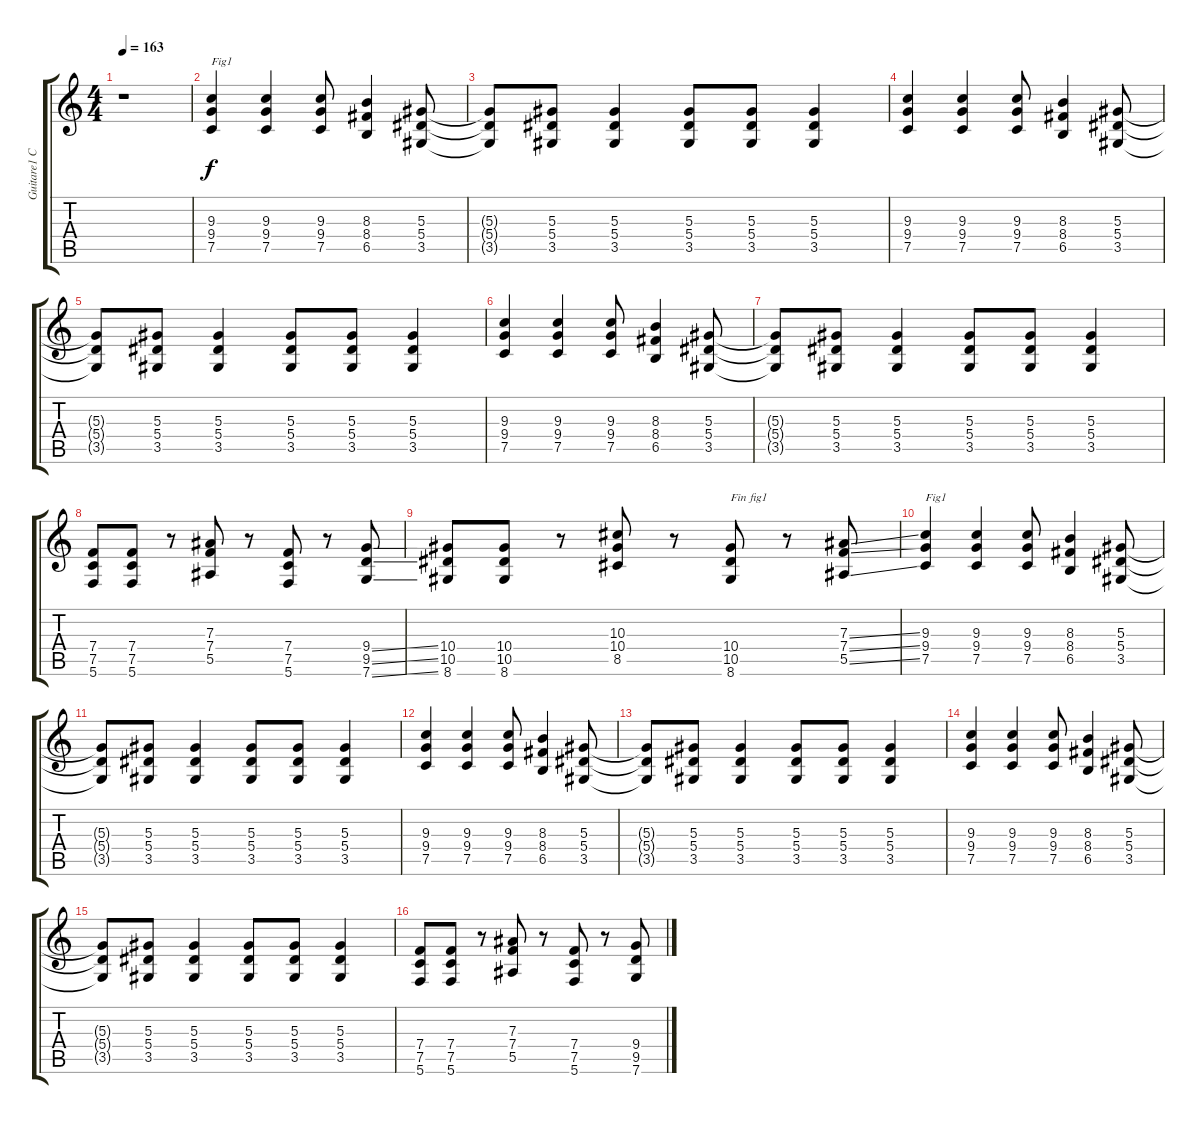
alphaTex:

\track ("Guitare1 C" "Guitare1 C") {instrument overdrivenguitar}
\staff {score tabs}
\tuning (C4 G3 Eb3 Bb2 F2 C2) {hide}
\ts (4 4)
\tempo 163
\clef g2
\ks c
r.1{dy f instrument overdrivenguitar} |
(9.3 9.4 7.5).4{txt "Fig1"} (9.3 9.4 7.5).4 (9.3 9.4 7.5).8 (8.3 8.4 6.5).4 (5.3 5.4 3.5).8 |
(5.3{t} 5.4{t} 3.5{t}).8 (5.3 5.4 3.5).8 (5.3 5.4 3.5).4 (5.3 5.4 3.5).8 (5.3 5.4 3.5).8 (5.3 5.4 3.5).4 |
(9.3 9.4 7.5).4 (9.3 9.4 7.5).4 (9.3 9.4 7.5).8 (8.3 8.4 6.5).4 (5.3 5.4 3.5).8 |
(5.3{t} 5.4{t} 3.5{t}).8 (5.3 5.4 3.5).8 (5.3 5.4 3.5).4 (5.3 5.4 3.5).8 (5.3 5.4 3.5).8 (5.3 5.4 3.5).4 |
(9.3 9.4 7.5).4 (9.3 9.4 7.5).4 (9.3 9.4 7.5).8 (8.3 8.4 6.5).4 (5.3 5.4 3.5).8 |
(5.3{t} 5.4{t} 3.5{t}).8 (5.3 5.4 3.5).8 (5.3 5.4 3.5).4 (5.3 5.4 3.5).8 (5.3 5.4 3.5).8 (5.3 5.4 3.5).4 |
(7.4 7.5 5.6).8 (7.4 7.5 5.6).8 r.8 (7.3 7.4 5.5).8 r.8 (7.4 7.5 5.6).8 r.8 (9.4{ss} 9.5{ss} 7.6{ss}).8 |
(10.4 10.5 8.6).8 (10.4 10.5 8.6).8 r.8 (10.3 10.4 8.5).8 r.8 (10.4 10.5 8.6).8{txt "Fin fig1"} r.8 (7.3{ss} 7.4{ss} 5.5{ss}).8 |
(9.3 9.4 7.5).4{txt "Fig1"} (9.3 9.4 7.5).4 (9.3 9.4 7.5).8 (8.3 8.4 6.5).4 (5.3 5.4 3.5).8 |
(5.3{t} 5.4{t} 3.5{t}).8 (5.3 5.4 3.5).8 (5.3 5.4 3.5).4 (5.3 5.4 3.5).8 (5.3 5.4 3.5).8 (5.3 5.4 3.5).4 |
(9.3 9.4 7.5).4 (9.3 9.4 7.5).4 (9.3 9.4 7.5).8 (8.3 8.4 6.5).4 (5.3 5.4 3.5).8 |
(5.3{t} 5.4{t} 3.5{t}).8 (5.3 5.4 3.5).8 (5.3 5.4 3.5).4 (5.3 5.4 3.5).8 (5.3 5.4 3.5).8 (5.3 5.4 3.5).4 |
(9.3 9.4 7.5).4 (9.3 9.4 7.5).4 (9.3 9.4 7.5).8 (8.3 8.4 6.5).4 (5.3 5.4 3.5).8 |
(5.3{t} 5.4{t} 3.5{t}).8 (5.3 5.4 3.5).8 (5.3 5.4 3.5).4 (5.3 5.4 3.5).8 (5.3 5.4 3.5).8 (5.3 5.4 3.5).4 |
(7.4 7.5 5.6).8 (7.4 7.5 5.6).8 r.8 (7.3 7.4 5.5).8 r.8 (7.4 7.5 5.6).8 r.8 (9.4{ss} 9.5{ss} 7.6{ss}).8
